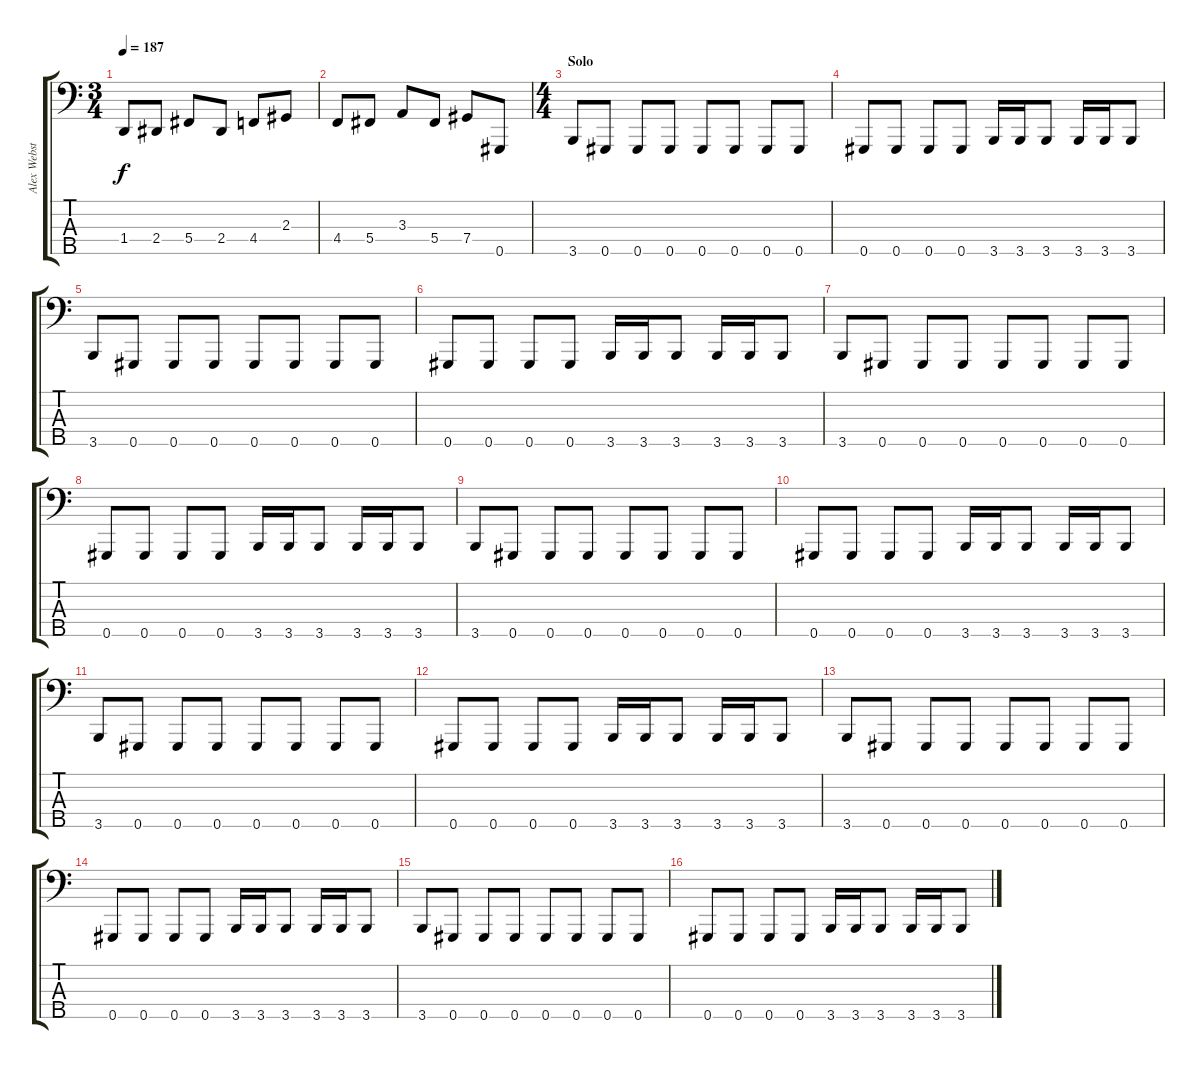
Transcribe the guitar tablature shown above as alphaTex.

\track ("Alex Webster - Bass" "Alex Webst") {instrument slapbass2}
\staff {score tabs}
\tuning (Eb2 B1 Gb1 Db1 Ab0) {hide}
\ts (3 4)
\tempo 187
\clef f4
\ks c
1.4.8{dy f} 2.4.8 5.4.8 2.4.8 4.4.8 2.3.8 |
4.4.8 5.4.8 3.3.8 5.4.8 7.4.8 0.5.8 |
\ts (4 4)
\section ("" "Solo")
3.5.8 0.5.8 0.5.8 0.5.8 0.5.8 0.5.8 0.5.8 0.5.8 |
0.5.8 0.5.8 0.5.8 0.5.8 3.5.16 3.5.16 3.5.8 3.5.16 3.5.16 3.5.8 |
3.5.8 0.5.8 0.5.8 0.5.8 0.5.8 0.5.8 0.5.8 0.5.8 |
0.5.8 0.5.8 0.5.8 0.5.8 3.5.16 3.5.16 3.5.8 3.5.16 3.5.16 3.5.8 |
3.5.8 0.5.8 0.5.8 0.5.8 0.5.8 0.5.8 0.5.8 0.5.8 |
0.5.8 0.5.8 0.5.8 0.5.8 3.5.16 3.5.16 3.5.8 3.5.16 3.5.16 3.5.8 |
3.5.8 0.5.8 0.5.8 0.5.8 0.5.8 0.5.8 0.5.8 0.5.8 |
0.5.8 0.5.8 0.5.8 0.5.8 3.5.16 3.5.16 3.5.8 3.5.16 3.5.16 3.5.8 |
3.5.8 0.5.8 0.5.8 0.5.8 0.5.8 0.5.8 0.5.8 0.5.8 |
0.5.8 0.5.8 0.5.8 0.5.8 3.5.16 3.5.16 3.5.8 3.5.16 3.5.16 3.5.8 |
3.5.8 0.5.8 0.5.8 0.5.8 0.5.8 0.5.8 0.5.8 0.5.8 |
0.5.8 0.5.8 0.5.8 0.5.8 3.5.16 3.5.16 3.5.8 3.5.16 3.5.16 3.5.8 |
3.5.8 0.5.8 0.5.8 0.5.8 0.5.8 0.5.8 0.5.8 0.5.8 |
0.5.8 0.5.8 0.5.8 0.5.8 3.5.16 3.5.16 3.5.8 3.5.16 3.5.16 3.5.8
